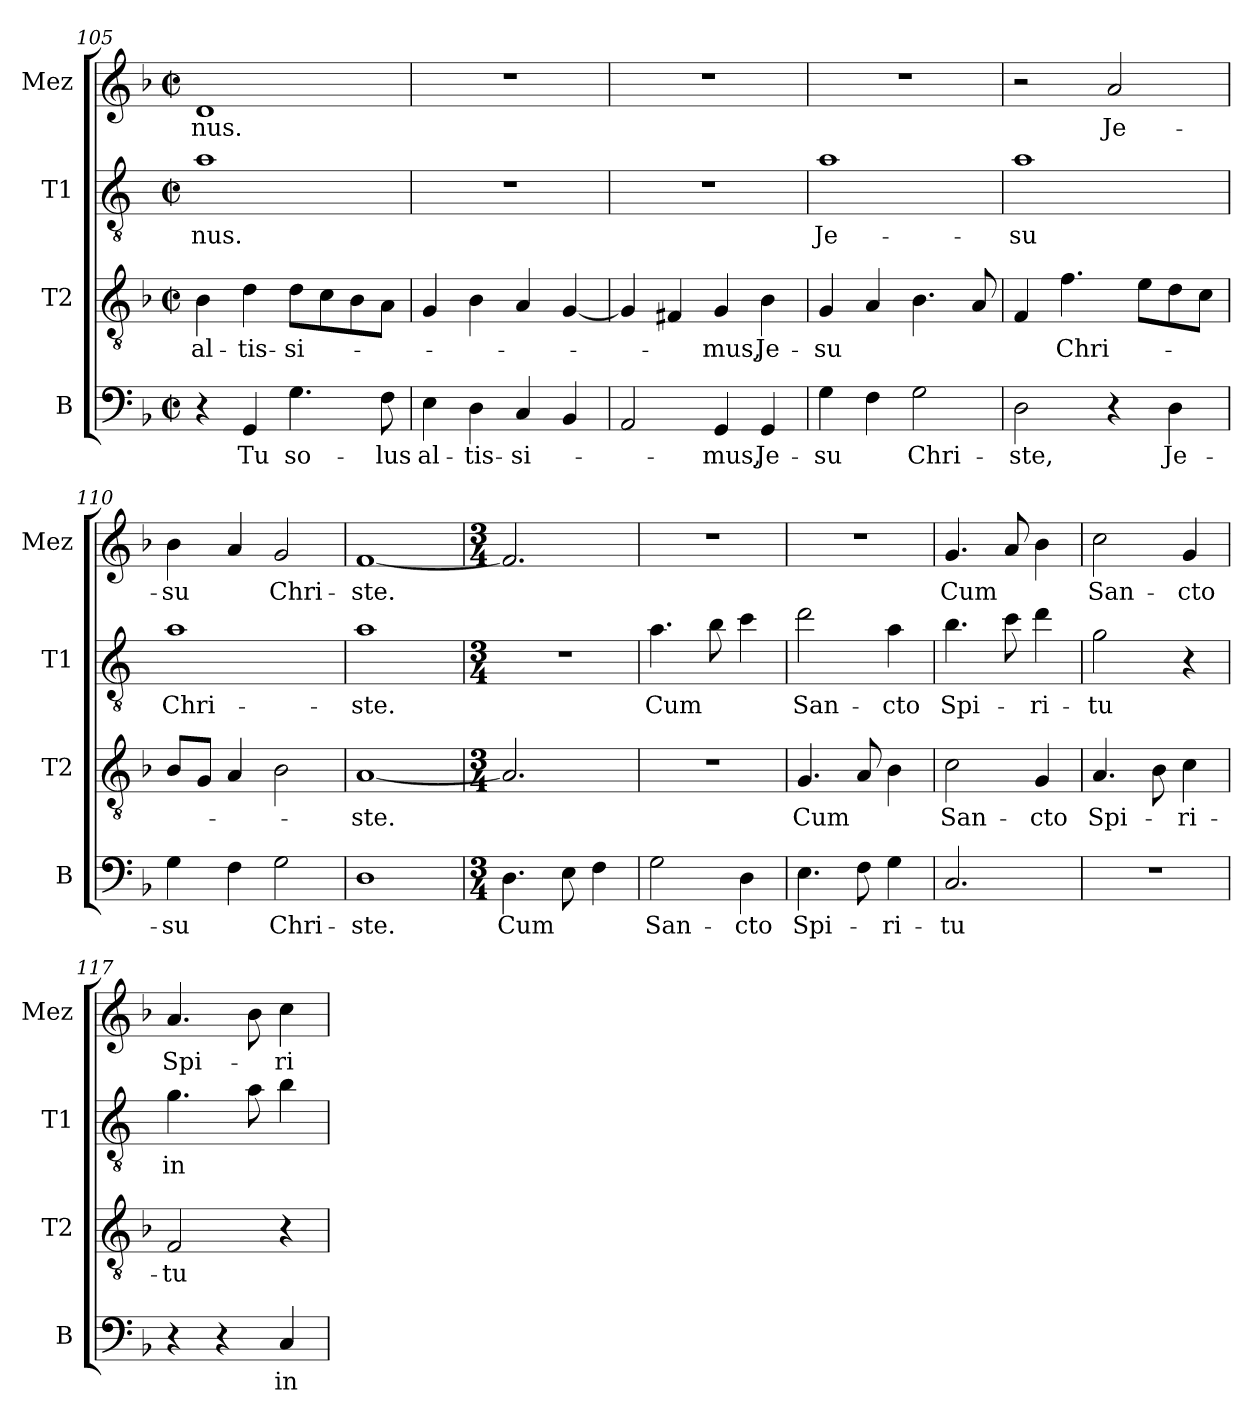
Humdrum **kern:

**kern	**text	**kern	**text	**kern	**text	**kern	**text
*part4	*part4	*part3	*part3	*part2	*part2	*part1	*part1
*staff4	*staff4	*staff3	*staff3	*staff2	*staff2	*staff1	*staff1
*I"B	*	*I"T2	*	*I"T1	*	*I"Mez	*
*I'B	*	*I'T2	*	*I'T1	*	*I'Mez	*
!!LO:LB:g=z
*clefF4	*	*clefGv2	*	*clefGv2	*	*clefG2	*
*	*	*	*	*ITrd4c7	*	*	*
*k[b-]	*	*k[b-]	*	*k[b-]	*	*k[b-]	*
*M2/2	*	*M2/2	*	*M2/2	*	*M2/2	*
*met(c|)	*	*met(c|)	*	*met(c|)	*	*met(c|)	*
=105	=105	=105	=105	=105	=105	=105	=105
!	!	!	!LO:LY:b	!	!LO:LY:b	!	!LO:LY:b
4r	.	4B-\	al-	1d	-nus.	1d	-nus.
!	!LO:LY:b	!	!LO:LY:b	!	!	!	!
4GG/	Tu	4d\	-tis-	.	.	.	.
!	!LO:LY:b	!	!LO:LY:b	!	!	!	!
4.G\	so-	8d\L	-si-	.	.	.	.
.	.	8c\	.	.	.	.	.
.	.	8B-\	.	.	.	.	.
!	!LO:LY:b	!	!	!	!	!	!
8F\	-lus	8A\J	.	.	.	.	.
=106	=106	=106	=106	=106	=106	=106	=106
!	!LO:LY:b	!	!	!	!	!	!
4E\	al-	4G/	.	1r	.	1r	.
!	!LO:LY:b	!	!	!	!	!	!
4D\	-tis-	4B-\	.	.	.	.	.
!	!LO:LY:b	!	!	!	!	!	!
4C/	-si-	4A/	.	.	.	.	.
4BB-/	.	[4G/	.	.	.	.	.
=107	=107	=107	=107	=107	=107	=107	=107
2AA/	.	4G/]	.	1r	.	1r	.
.	.	4F#X/	.	.	.	.	.
!	!LO:LY:b	!	!LO:LY:b	!	!	!	!
4GG/	-mus,	4G/	-mus,	.	.	.	.
!	!LO:LY:b	!	!LO:LY:b	!	!	!	!
4GG/	Je-	4B-\	Je-	.	.	.	.
=108	=108	=108	=108	=108	=108	=108	=108
!	!LO:LY:b	!	!LO:LY:b	!	!LO:LY:b	!	!
4G\	-su	4G/	su	1d	Je-	1r	.
4F\	.	4A/	.	.	.	.	.
!	!LO:LY:b	!	!	!	!	!	!
2G\	Chri-	4.B-\	.	.	.	.	.
.	.	8A/	.	.	.	.	.
=109	=109	=109	=109	=109	=109	=109	=109
!	!LO:LY:b	!	!	!	!LO:LY:b	!	!
2D\	-ste,	4F/	.	1d	-su	2r	.
!	!	!	!LO:LY:b	!	!	!	!
.	.	4.f\	Chri-	.	.	.	.
!	!	!	!	!	!	!	!LO:LY:b
4r	.	.	.	.	.	2a/	Je-
.	.	8e\L	.	.	.	.	.
!	!LO:LY:b	!	!	!	!	!	!
4D\	Je-	8d\	.	.	.	.	.
.	.	8c\J	.	.	.	.	.
=110	=110	=110	=110	=110	=110	=110	=110
!	!LO:LY:b	!	!	!	!LO:LY:b	!	!LO:LY:b
4G\	-su	8B-/L	.	1d	Chri-	4b-\	-su
.	.	8G/J	.	.	.	.	.
4F\	.	4A/	.	.	.	4a/	.
!	!LO:LY:b	!	!	!	!	!	!LO:LY:b
2G\	Chri-	2B-\	.	.	.	2g/	Chri-
!!LO:LB:g=z
=111	=111	=111	=111	=111	=111	=111	=111
!	!LO:LY:b	!	!LO:LY:b	!	!LO:LY:b	!	!LO:LY:b
1D	-ste.	[1A	-ste.	1d	-ste.	[1f	-ste.
=112	=112	=112	=112	=112	=112	=112	=112
*M3/4	*	*M3/4	*	*M3/4	*	*M3/4	*
*	*	*	*	*	*	*MM104	*
!	!LO:LY:b	!	!	!	!	!	!
4.D\	Cum	2.A/]	.	2.r	.	2.f/]	.
8E\	.	.	.	.	.	.	.
4F\	.	.	.	.	.	.	.
=113	=113	=113	=113	=113	=113	=113	=113
!	!LO:LY:b	!	!	!	!LO:LY:b	!	!
2G\	San-	2.r	.	4.d\	Cum	2.r	.
.	.	.	.	8e\	.	.	.
!	!LO:LY:b	!	!	!	!	!	!
4D\	-cto	.	.	4f\	.	.	.
=114	=114	=114	=114	=114	=114	=114	=114
!	!LO:LY:b	!	!LO:LY:b	!	!LO:LY:b	!	!
4.E\	Spi-	4.G/	Cum	2g\	San-	2.r	.
8F\	.	8A/	.	.	.	.	.
!	!LO:LY:b	!	!	!	!LO:LY:b	!	!
4G\	-ri-	4B-\	.	4d\	-cto	.	.
=115	=115	=115	=115	=115	=115	=115	=115
!	!LO:LY:b	!	!LO:LY:b	!	!LO:LY:b	!	!LO:LY:b
2.C/	-tu	2c\	San-	4.e\	Spi-	4.g/	Cum
.	.	.	.	8f\	.	8a/	.
!	!	!	!LO:LY:b	!	!LO:LY:b	!	!
.	.	4G/	-cto	4g\	-ri-	4b-\	.
=116	=116	=116	=116	=116	=116	=116	=116
!	!	!	!LO:LY:b	!	!LO:LY:b	!	!LO:LY:b
2.r	.	4.A/	Spi-	2c\	-tu	2cc\	San-
.	.	8B-\	.	.	.	.	.
!	!	!	!LO:LY:b	!	!	!	!LO:LY:b
.	.	4c\	-ri-	4r	.	4g/	-cto
=117	=117	=117	=117	=117	=117	=117	=117
!	!	!	!LO:LY:b	!	!LO:LY:b	!	!LO:LY:b
4r	.	2F/	-tu	4.c\	in	4.a/	Spi-
4r	.	.	.	.	.	.	.
.	.	.	.	8d\	.	8b-\	.
!	!LO:LY:b	!	!	!	!	!	!LO:LY:b
4C/	in	4r	.	4e\	.	4cc\	-ri-
=	=	=	=	=	=	=	=
*-	*-	*-	*-	*-	*-	*-	*-
